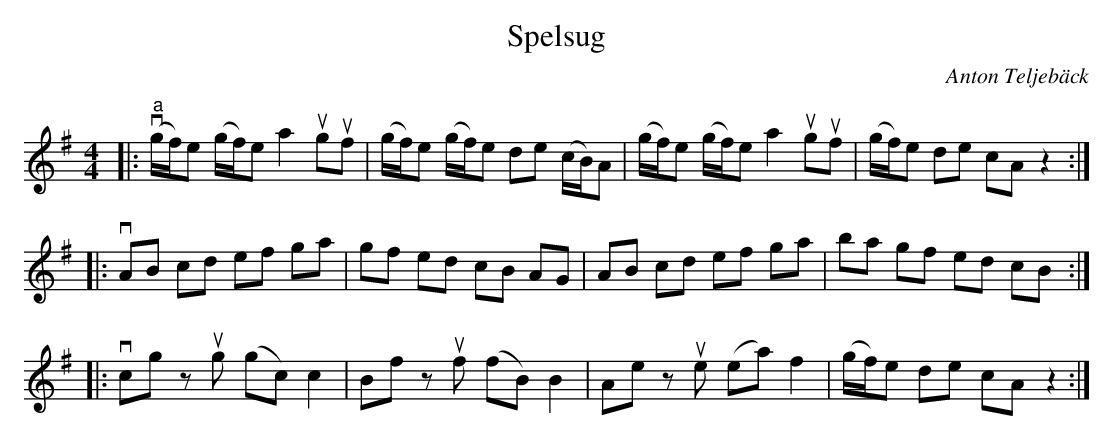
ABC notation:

X:1
T:Spelsug
C:Anton Teljebäck
M:4/4
L:1/8
K:G
|: "a" v(g/f/)e (g/f/)e a2 uguf | (g/f/)e (g/f/)e de (c/B/)A | (g/f/)e (g/f/)e a2 uguf | (g/f/)e de cA z2 :|
|: vAB cd ef ga | gf ed cB AG | AB cd ef ga | ba gf ed cB :|
|:vcg zug (gc) c2 | Bf zuf (fB) B2 | Ae zue (ea) f2 | (g/f/)e de cA z2 :|
